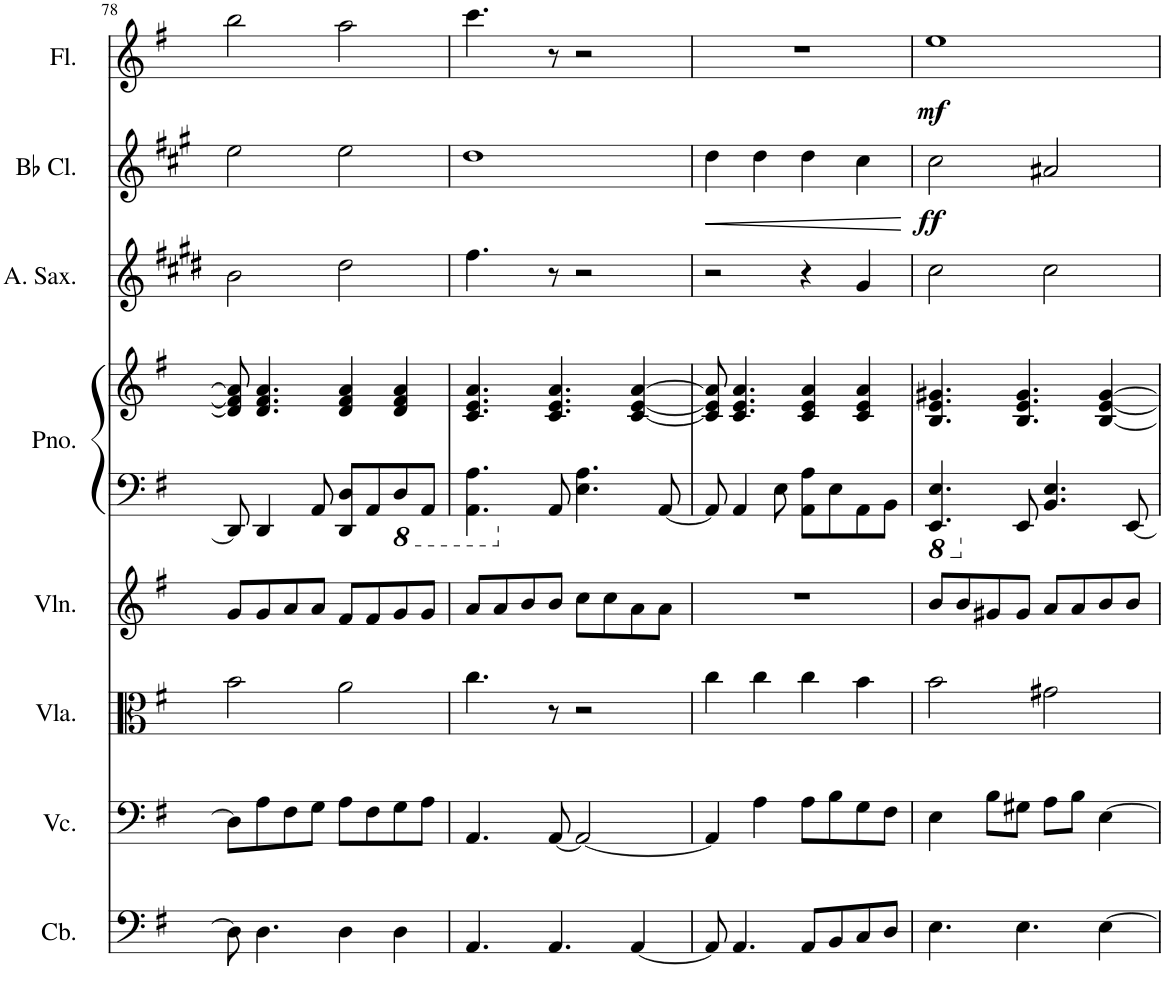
**kern	**kern	**kern	**kern	**kern	**kern	**kern	**kern	**dynam	**kern	**dynam
*part8	*part7	*part6	*part5	*part4	*part4	*part3	*part2	*part2	*part1	*part1
*staff9	*staff8	*staff7	*staff6	*staff5	*staff4	*staff3	*staff2	*staff2	*staff1	*staff1
*I"Contrabass	*I"Violoncello	*I"Viola	*I"Violin	*I"Piano	*	*I"Alto Saxophone	*I"Bb Clarinet	*	*I"Flute	*
*I'Cb.	*I'Vc.	*I'Vla.	*I'Vln.	*I'Pno.	*	*I'A. Sax.	*I'Bb Cl.	*	*I'Fl.	*
!!LO:PB:g=z
*clefF4	*clefF4	*clefC3	*clefG2	*clefF4	*clefG2	*clefG2	*clefG2	*	*clefG2	*
*Trd7c12	*	*	*	*	*	*Trd5c9	*Trd1c2	*	*	*
*k[f#]	*k[f#]	*k[f#]	*k[f#]	*k[f#]	*k[f#]	*k[f#c#g#d#]	*k[f#c#g#]	*	*k[f#]	*
*M4/4	*M4/4	*M4/4	*M4/4	*M4/4	*M4/4	*M4/4	*M4/4	*	*M4/4	*
=78	=78	=78	=78	=78	=78	=78	=78	=78	=78	=78
8D\]	8D\L]	2b\	8g/L	8DD/]	8d/] 8f#/] 8a/]	2b\	2ee\	.	2bb\	.
4.D\	8A\	.	8g/	4DD/	4.d/ 4.f#/ 4.a/	.	.	.	.	.
.	8F#\	.	8a/	.	.	.	.	.	.	.
.	8G\J	.	8a/J	8AA/	.	.	.	.	.	.
4D\	8A\L	2a\	8f#/L	8DD/ 8D/L	4d/ 4f#/ 4a/	2dd#\	2ee\	.	2aa\	.
.	8F#\	.	8f#/	8AA/	.	.	.	.	.	.
*	*	*	*	*8ba	*	*	*	*	*	*
4D\	8G\	.	8g/	8DD/	4d/ 4f#/ 4a/	.	.	.	.	.
.	8A\J	.	8g/J	8AAA/J	.	.	.	.	.	.
=79	=79	=79	=79	=79	=79	=79	=79	=79	=79	=79
4.AA/	4.AA/	4.cc\	8a/L	4.AAA\ 4.AA\	4.c/ 4.e/ 4.a/	4.ff#\	1dd	.	4.ccc\	.
.	.	.	8a/	.	.	.	.	.	.	.
.	.	.	8b/	.	.	.	.	.	.	.
*	*	*	*	*X8ba	*	*	*	*	*	*
4.AA/	[8AA/	8r	8b/J	8AA/	4.c/ 4.e/ 4.a/	8r	.	.	8r	.
.	2AA/_	2r	8cc\L	4.E\ 4.A\	.	2r	.	.	2r	.
.	.	.	8cc\	.	.	.	.	.	.	.
[4AA/	.	.	8a\	.	[4c/ [4e/ [4a/	.	.	.	.	.
.	.	.	8a\J	[8AA/	.	.	.	.	.	.
=80	=80	=80	=80	=80	=80	=80	=80	=80	=80	=80
!	!	!	!	!	!	!	!	!LO:HP:b	!	!
8AA/]	4AA/]	4cc\	1r	8AA/]	8c/] 8e/] 8a/]	2r	4dd\	<	1r	.
4.AA/	.	.	.	4AA/	4.c/ 4.e/ 4.a/	.	.	.	.	.
.	4A\	4cc\	.	.	.	.	4dd\	.	.	.
.	.	.	.	8E\	.	.	.	.	.	.
8AA/L	8A\L	4cc\	.	8AA\ 8A\L	4c/ 4e/ 4a/	4r	4dd\	.	.	.
8BB/	8B\	.	.	8E\	.	.	.	.	.	.
8C/	8G\	4b\	.	8AA\	4c/ 4e/ 4a/	4g#/	4cc#\	.	.	.
8D/J	8F#\J	.	.	8BB\J	.	.	.	.	.	.
.	.	.	.	.	.	.	.	[	.	.
=81	=81	=81	=81	=81	=81	=81	=81	=81	=81	=81
*	*	*	*	*8ba	*	*	*	*	*	*
!	!	!	!	!	!	!	!	!LO:DY:b	!	!LO:DY:b
4.E\	4E\	2b\	8b/L	4.EEE/ 4.EE/	4.B/ 4.e/ 4.g#X/	2cc#\	2cc#\	ff	1ee	mf
.	.	.	8b/	.	.	.	.	.	.	.
.	8B\L	.	8g#X/	.	.	.	.	.	.	.
*	*	*	*	*X8ba	*	*	*	*	*	*
4.E\	8G#X\J	.	8g#/J	8EE/	4.B/ 4.e/ 4.g#/	.	.	.	.	.
.	8A\L	2g#X\	8a/L	4.BB/ 4.E/	.	2cc#\	2a#X/	.	.	.
.	8B\J	.	8a/	.	.	.	.	.	.	.
[4E\	[4E\	.	8b/	.	[4B/ [4e/ [4g#/	.	.	.	.	.
.	.	.	8b/J	[8EE/	.	.	.	.	.	.
=	=	=	=	=	=	=	=	=	=	=
*-	*-	*-	*-	*-	*-	*-	*-	*-	*-	*-
